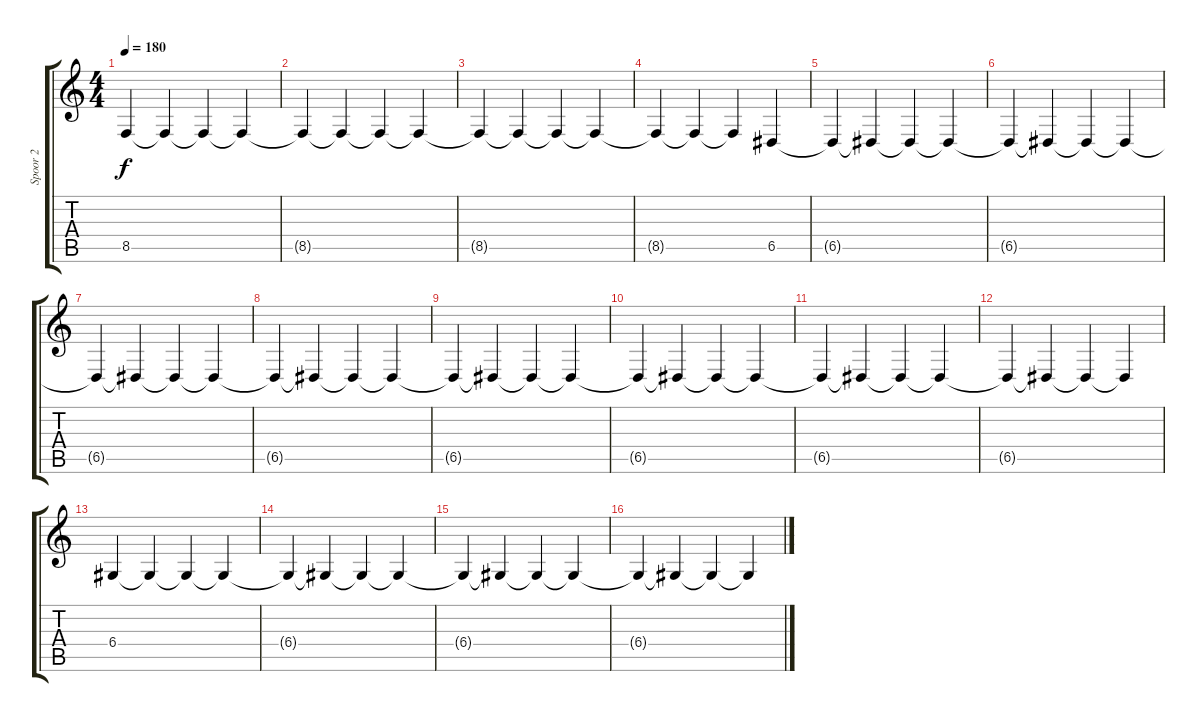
\track ("Spoor 2" "Spoor 2") {instrument violin}
\staff {score tabs}
\tuning (E4 B3 G3 D3 A2 E2) {hide}
\ts (4 4)
\tempo 180
\clef g2
\ks c
8.5{t}.4{dy f} 8.5{t}.4 8.5{t}.4 8.5{t}.4 |
8.5{t}.4 8.5{t}.4 8.5{t}.4 8.5{t}.4 |
8.5{t}.4 8.5{t}.4 8.5{t}.4 8.5{t}.4 |
8.5{t}.4 8.5{t}.4 8.5{t}.4 6.5.4 |
6.5{t}.4 6.5{t}.4 6.5{t}.4 6.5{t}.4 |
6.5{t}.4 6.5{t}.4 6.5{t}.4 6.5{t}.4 |
6.5{t}.4 6.5{t}.4 6.5{t}.4 6.5{t}.4 |
6.5{t}.4 6.5{t}.4 6.5{t}.4 6.5{t}.4 |
6.5{t}.4 6.5{t}.4 6.5{t}.4 6.5{t}.4 |
6.5{t}.4 6.5{t}.4 6.5{t}.4 6.5{t}.4 |
6.5{t}.4 6.5{t}.4 6.5{t}.4 6.5{t}.4 |
6.5{t}.4 6.5{t}.4 6.5{t}.4 6.5{t}.4 |
6.4.4 6.4{t}.4 6.4{t}.4 6.4{t}.4 |
6.4{t}.4 6.4{t}.4 6.4{t}.4 6.4{t}.4 |
6.4{t}.4 6.4{t}.4 6.4{t}.4 6.4{t}.4 |
6.4{t}.4 6.4{t}.4 6.4{t}.4 6.4{t}.4
